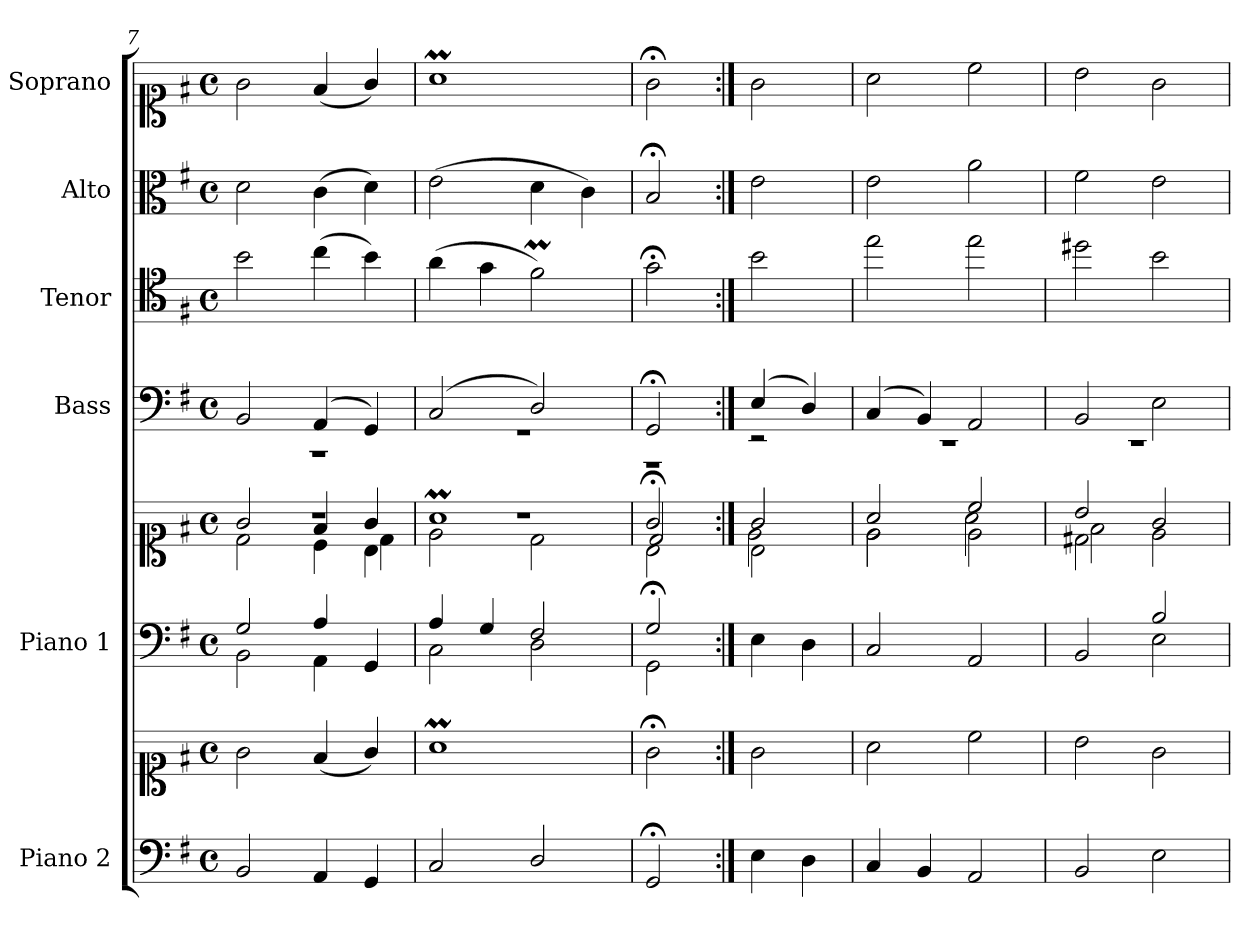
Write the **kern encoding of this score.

**kern	**kern	**kern	**kern	**kern	**kern	**kern	**kern
*part6	*part6	*part5	*part5	*part4	*part3	*part2	*part1
*staff8	*staff7	*staff6	*staff5	*staff4	*staff3	*staff2	*staff1
*I"Piano 2	*	*I"Piano 1	*	*I"Bass	*I"Tenor	*I"Alto	*I"Soprano
*I'Pno 2	*	*I'Pno 1	*	*I'B.	*I'T.	*I'A.	*I'S.
*clefF4	*clefC1	*clefF4	*clefC1	*clefF4	*clefC4	*clefC3	*clefC1
*	*	*	*	*	*ITrd7c12	*	*
*k[f#]	*k[f#]	*k[f#]	*k[f#]	*k[f#]	*k[f#]	*k[f#]	*k[f#]
*G:	*G:	*G:	*G:	*G:	*G:	*G:	*G:
*M4/4	*M4/4	*M4/4	*M4/4	*M4/4	*M4/4	*M4/4	*M4/4
*met(c)	*met(c)	*met(c)	*met(c)	*met(c)	*met(c)	*met(c)	*met(c)
=7	=7	=7	=7	=7	=7	=7	=7
*	*	*^	*^	*^	*	*	*
*	*	*	*	*	*^	*	*	*	*	*
*	*	*	*	*	*	*^	*	*	*	*	*
2BB/	2g\	2G/	2BB\	2g/	2.ryy	2d\	1r	2BB/	1r	2B\	2d\	2g\
4AA/	(4f#/	4A/	4AA\	4f#/	.	4c\	.	(4AA/	.	(4c\	(4c\	(4f#/
4GG/	4g/)	4ryy	4GG/	4g/	4B\	4d\	.	4GG/)	.	4B\)	4d\)	4g/)
*	*	*	*	*	*	*v	*v	*	*	*	*	*
=8	=8	=8	=8	=8	=8	=8	=8	=8	=8	=8	=8
2C/	1aM\	4A/	2C\	1aM/	2e\	1r	(2C/	1r	(4A\	(2e\	1aM\
.	.	4G/	.	.	.	.	.	.	4G\	.	.
2D/	.	2F#/	2D\	.	2d\	.	2D/)	.	2F#m\)	4d\	.
.	.	.	.	.	.	.	.	.	.	4c\)	.
=9	=9	=9	=9	=9	=9	=9	=9	=9	=9	=9	=9
!	!	!	!	!	!	!	!	!LO:N:vis=1	!	!	!
2GG;/	2g;<\	2G;/	2GG\	2g;</	2B\	2d/	2GG;</	2r	2G;<\	2B;</	2g;<\
*	*	*v	*v	*	*	*	*	*	*	*	*
=10:|!	=10:|!	=10:|!	=10:|!	=10:|!	=10:|!	=10:|!	=10:|!	=10:|!	=10:|!	=10:|!
4E\	2g\	4E\	2g/	2B\	2e\	(4E/	2r	2B\	2e\	2g\
4D\	.	4D\	.	.	.	4D/)	.	.	.	.
=11	=11	=11	=11	=11	=11	=11	=11	=11	=11	=11
4C/	2a\	2C/	2a/	2e\	2e\	(4C/	1r	2e\	2e\	2a\
4BB/	.	.	.	.	.	4BB/)	.	.	.	.
2AA/	2cc\	2AA/	2cc/	2e\	2a\	2AA/	.	2e\	2a\	2cc\
!!LO:PB:g=z
=12	=12	=12	=12	=12	=12	=12	=12	=12	=12	=12
*	*	*^	*	*	*	*	*	*	*	*
2BB/	2b\	2ryy	2BB/	2b/	2d#X\	2f#\	2BB/	1r	2d#X\	2f#\	2b\
2E\	2g\	2B/	2E\	2g/	2ryy	2e\	2E\	.	2B\	2e\	2g\
*	*	*v	*v	*	*	*	*v	*v	*	*	*
*	*	*	*v	*v	*v	*	*	*	*
=	=	=	=	=	=	=	=
*-	*-	*-	*-	*-	*-	*-	*-
